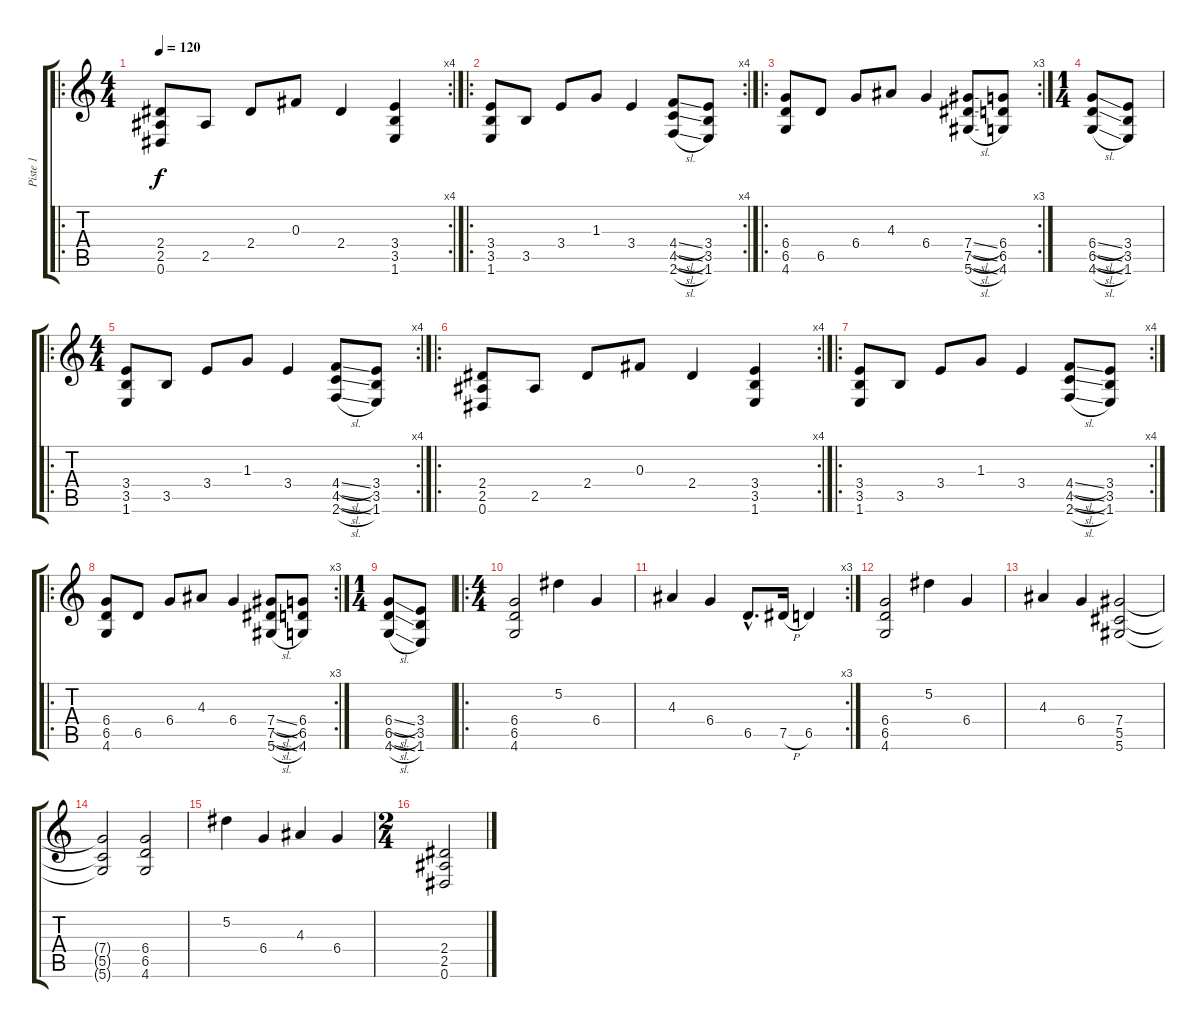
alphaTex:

\track ("Piste 1" "Piste 1") {instrument distortionguitar}
\staff {score tabs}
\tuning (Eb4 Bb3 Gb3 Db3 Ab2 Eb2) {hide}
\ro
\rc 4
\ts (4 4)
\tempo 120
\clef g2
\ks c
(2.4 2.5 0.6).8{dy f} 2.5.8 2.4.8 0.3.8 2.4.4 (3.4 3.5 1.6).4 |
\ro
\rc 4
(3.4 3.5 1.6).8 3.5.8 3.4.8 1.3.8 3.4.4 (4.4{sl} 4.5{sl} 2.6{sl}).8 (3.4 3.5 1.6).8 |
\ro
\rc 3
(6.4 6.5 4.6).8 6.5.8 6.4.8 4.3.8 6.4.4 (7.4{sl} 7.5{sl} 5.6{sl}).8 (6.4 6.5 4.6).8 |
\ts (1 4)
(6.4{sl} 6.5{sl} 4.6{sl}).8 (3.4 3.5 1.6).8 |
\ro
\rc 4
\ts (4 4)
(3.4 3.5 1.6).8 3.5.8 3.4.8 1.3.8 3.4.4 (4.4{sl} 4.5{sl} 2.6{sl}).8 (3.4 3.5 1.6).8 |
\ro
\rc 4
(2.4 2.5 0.6).8 2.5.8 2.4.8 0.3.8 2.4.4 (3.4 3.5 1.6).4 |
\ro
\rc 4
(3.4 3.5 1.6).8 3.5.8 3.4.8 1.3.8 3.4.4 (4.4{sl} 4.5{sl} 2.6{sl}).8 (3.4 3.5 1.6).8 |
\ro
\rc 3
(6.4 6.5 4.6).8 6.5.8 6.4.8 4.3.8 6.4.4 (7.4{sl} 7.5{sl} 5.6{sl}).8 (6.4 6.5 4.6).8 |
\ts (1 4)
(6.4{sl} 6.5{sl} 4.6{sl}).8 (3.4 3.5 1.6).8 |
\ro
\ts (4 4)
(6.4 6.5 4.6).2 5.2.4 6.4.4 |
\rc 3
4.3.4 6.4.4 6.5{hac}.8{d} 7.5{h}.16 6.5.4 |
(6.4 6.5 4.6).2 5.2.4 6.4.4 |
4.3.4 6.4.4 (7.4 5.5 5.6).2 |
(7.4{t} 5.5{t} 5.6{t}).2 (6.4 6.5 4.6).2 |
5.2.4 6.4.4 4.3.4 6.4.4 |
\ts (2 4)
(2.4 2.5 0.6).2
